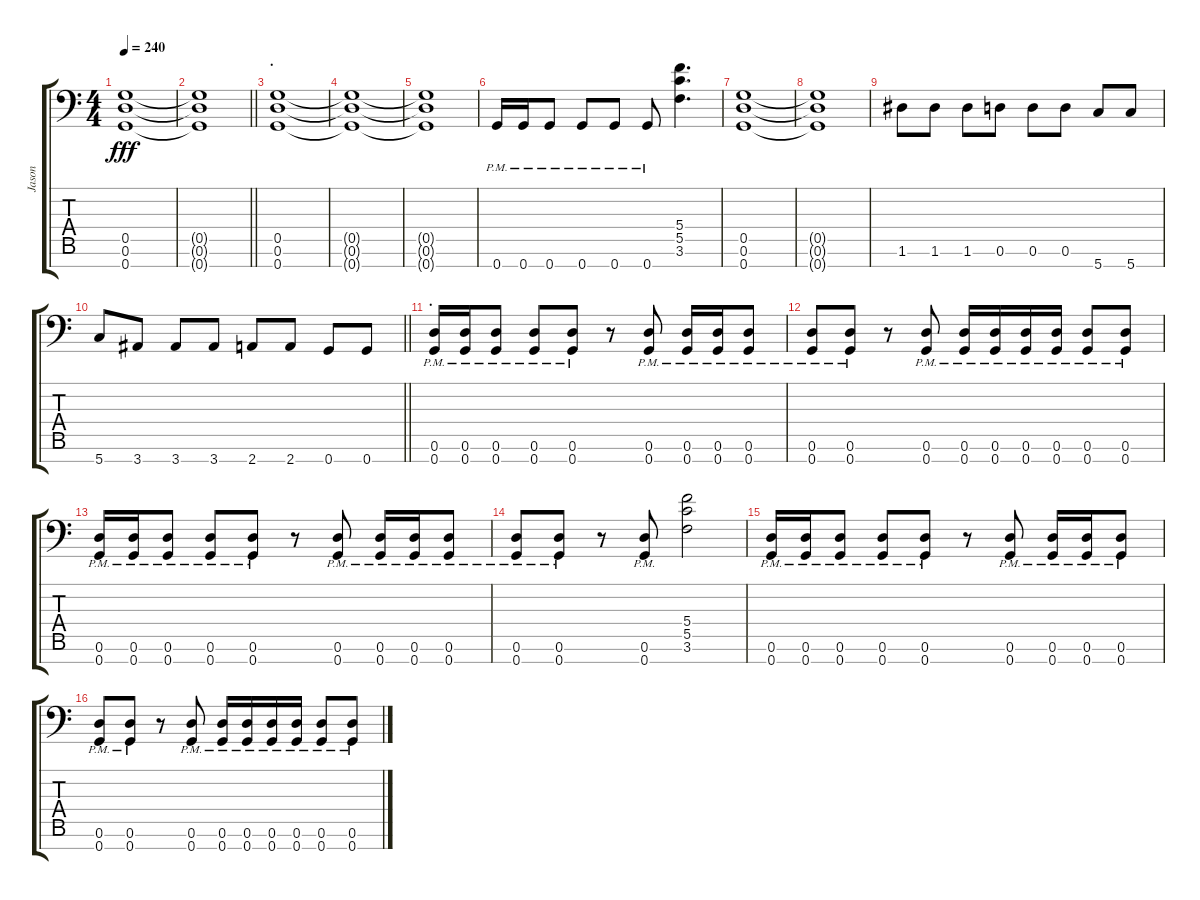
\track ("Jason" "Jason") {instrument distortionguitar}
\staff {score tabs}
\tuning (D4 A3 F3 C3 G2 D2 G1) {hide}
\ts (4 4)
\tempo 240
\clef f4
\ks c
(0.5 0.6 0.7).1{dy fff} |
\barLineRight lightlight
(0.5{t} 0.6{t} 0.7{t}).1 |
\section ("" ".")
(0.5 0.6 0.7).1 |
(0.5{t} 0.6{t} 0.7{t}).1 |
(0.5{t} 0.6{t} 0.7{t}).1 |
0.7{pm}.16 0.7{pm}.16 0.7{pm}.8 0.7{pm}.8 0.7{pm}.8 0.7{pm}.8 (5.4 5.5 3.6).4{d} |
(0.5 0.6 0.7).1 |
(0.5{t} 0.6{t} 0.7{t}).1 |
1.6.8 1.6.8 1.6.8 0.6.8 0.6.8 0.6.8 5.7.8 5.7.8 |
\barLineRight lightlight
5.7.8 3.7.8 3.7.8 3.7.8 2.7.8 2.7.8 0.7.8 0.7.8 |
\section ("" ".")
(0.6{pm} 0.7{pm}).16 (0.6{pm} 0.7{pm}).16 (0.6{pm} 0.7{pm}).8 (0.6{pm} 0.7{pm}).8 (0.6{pm} 0.7{pm}).8 r.8 (0.6{pm} 0.7{pm}).8 (0.6{pm} 0.7{pm}).16 (0.6{pm} 0.7{pm}).16 (0.6{pm} 0.7{pm}).8 |
(0.6{pm} 0.7{pm}).8 (0.6{pm} 0.7{pm}).8 r.8 (0.6{pm} 0.7{pm}).8 (0.6{pm} 0.7{pm}).16 (0.6{pm} 0.7{pm}).16 (0.6 0.7{pm}).16 (0.6{pm} 0.7{pm}).16 (0.6{pm} 0.7{pm}).8 (0.6{pm} 0.7{pm}).8 |
(0.6{pm} 0.7{pm}).16 (0.6{pm} 0.7{pm}).16 (0.6{pm} 0.7{pm}).8 (0.6{pm} 0.7{pm}).8 (0.6{pm} 0.7{pm}).8 r.8 (0.6{pm} 0.7{pm}).8 (0.6{pm} 0.7{pm}).16 (0.6{pm} 0.7{pm}).16 (0.6{pm} 0.7{pm}).8 |
(0.6{pm} 0.7{pm}).8 (0.6{pm} 0.7{pm}).8 r.8 (0.6{pm} 0.7{pm}).8 (5.4 5.5 3.6).2 |
(0.6{pm} 0.7{pm}).16 (0.6{pm} 0.7{pm}).16 (0.6{pm} 0.7{pm}).8 (0.6{pm} 0.7{pm}).8 (0.6{pm} 0.7{pm}).8 r.8 (0.6{pm} 0.7{pm}).8 (0.6{pm} 0.7{pm}).16 (0.6{pm} 0.7{pm}).16 (0.6{pm} 0.7{pm}).8 |
(0.6{pm} 0.7{pm}).8 (0.6{pm} 0.7{pm}).8 r.8 (0.6{pm} 0.7{pm}).8 (0.6{pm} 0.7{pm}).16 (0.6{pm} 0.7{pm}).16 (0.6 0.7{pm}).16 (0.6{pm} 0.7{pm}).16 (0.6{pm} 0.7{pm}).8 (0.6{pm} 0.7{pm}).8
